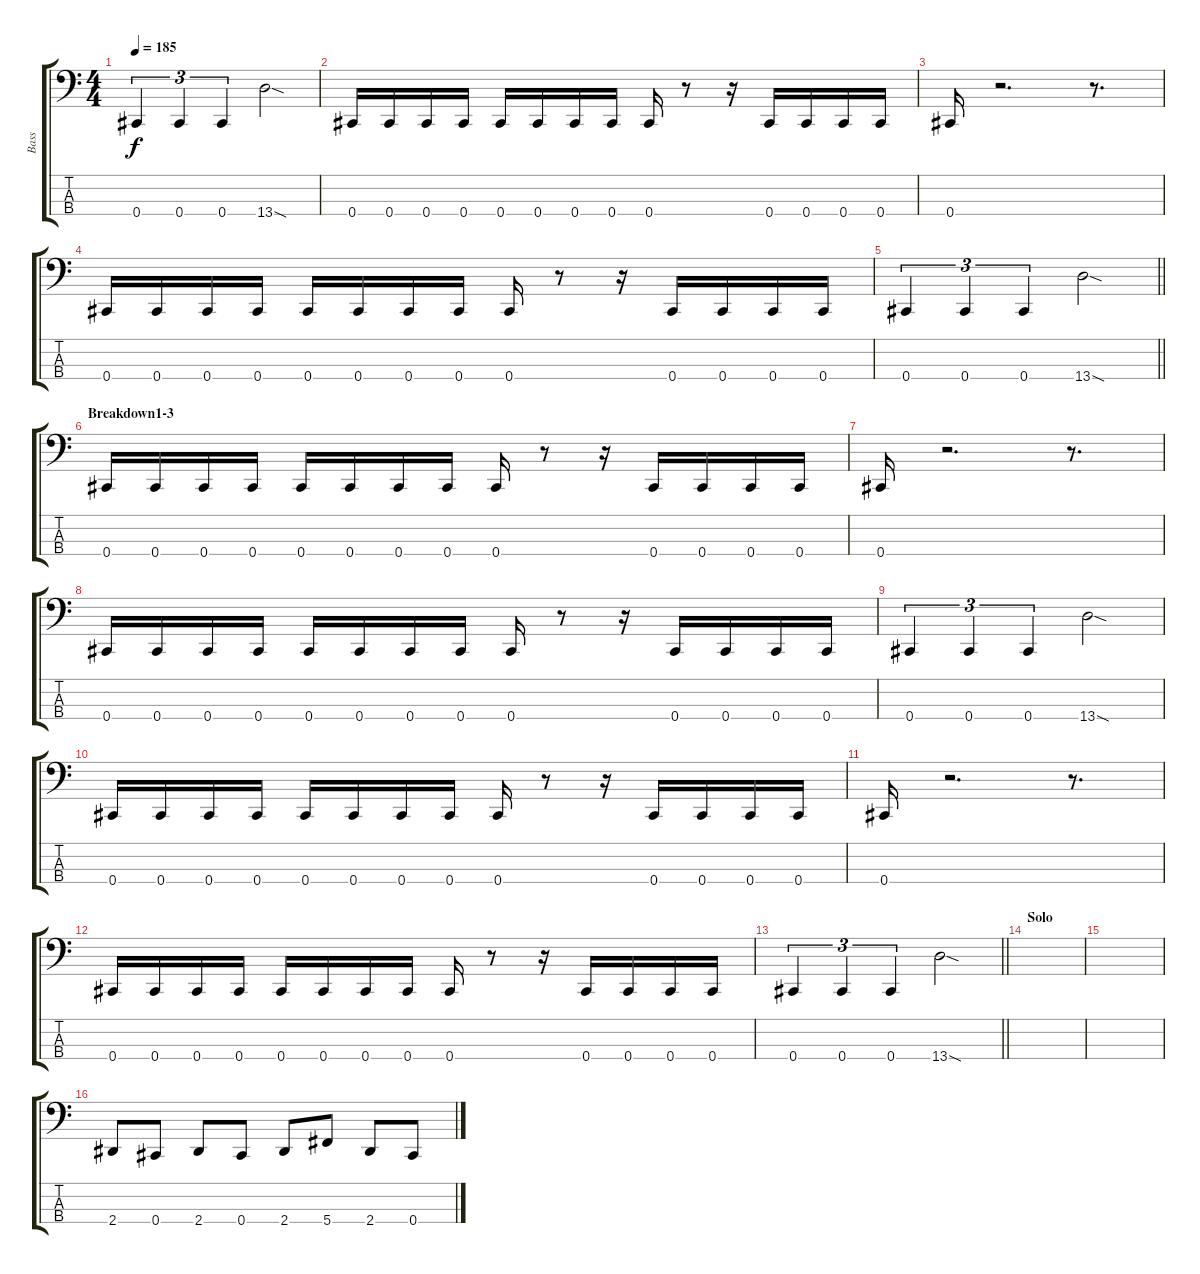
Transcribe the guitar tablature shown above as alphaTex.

\track ("Bass" "Bass") {instrument electricbassfinger}
\staff {score tabs}
\tuning (Bb2 Gb2 Ab1 Db1) {hide}
\ts (4 4)
\tempo 185
\clef f4
\ks c
0.4.4{tu (3 2) dy f} 0.4.4{tu (3 2)} 0.4.4{tu (3 2)} 13.4{sod}.2 |
0.4.16 0.4.16 0.4.16 0.4.16 0.4.16 0.4.16 0.4.16 0.4.16 0.4.16 r.8 r.16 0.4.16 0.4.16 0.4.16 0.4.16 |
0.4.16 r.2{d} r.8{d} |
0.4.16 0.4.16 0.4.16 0.4.16 0.4.16 0.4.16 0.4.16 0.4.16 0.4.16 r.8 r.16 0.4.16 0.4.16 0.4.16 0.4.16 |
\barLineRight lightlight
0.4.4{tu (3 2)} 0.4.4{tu (3 2)} 0.4.4{tu (3 2)} 13.4{sod}.2 |
\section ("" "Breakdown1-3")
0.4.16 0.4.16 0.4.16 0.4.16 0.4.16 0.4.16 0.4.16 0.4.16 0.4.16 r.8 r.16 0.4.16 0.4.16 0.4.16 0.4.16 |
0.4.16 r.2{d} r.8{d} |
0.4.16 0.4.16 0.4.16 0.4.16 0.4.16 0.4.16 0.4.16 0.4.16 0.4.16 r.8 r.16 0.4.16 0.4.16 0.4.16 0.4.16 |
0.4.4{tu (3 2)} 0.4.4{tu (3 2)} 0.4.4{tu (3 2)} 13.4{sod}.2 |
0.4.16 0.4.16 0.4.16 0.4.16 0.4.16 0.4.16 0.4.16 0.4.16 0.4.16 r.8 r.16 0.4.16 0.4.16 0.4.16 0.4.16 |
0.4.16 r.2{d} r.8{d} |
0.4.16 0.4.16 0.4.16 0.4.16 0.4.16 0.4.16 0.4.16 0.4.16 0.4.16 r.8 r.16 0.4.16 0.4.16 0.4.16 0.4.16 |
\barLineRight lightlight
0.4.4{tu (3 2)} 0.4.4{tu (3 2)} 0.4.4{tu (3 2)} 13.4{sod}.2 |
\section ("" "Solo")
|
|
2.4.8 0.4.8 2.4.8 0.4.8 2.4.8 5.4.8 2.4.8 0.4.8
